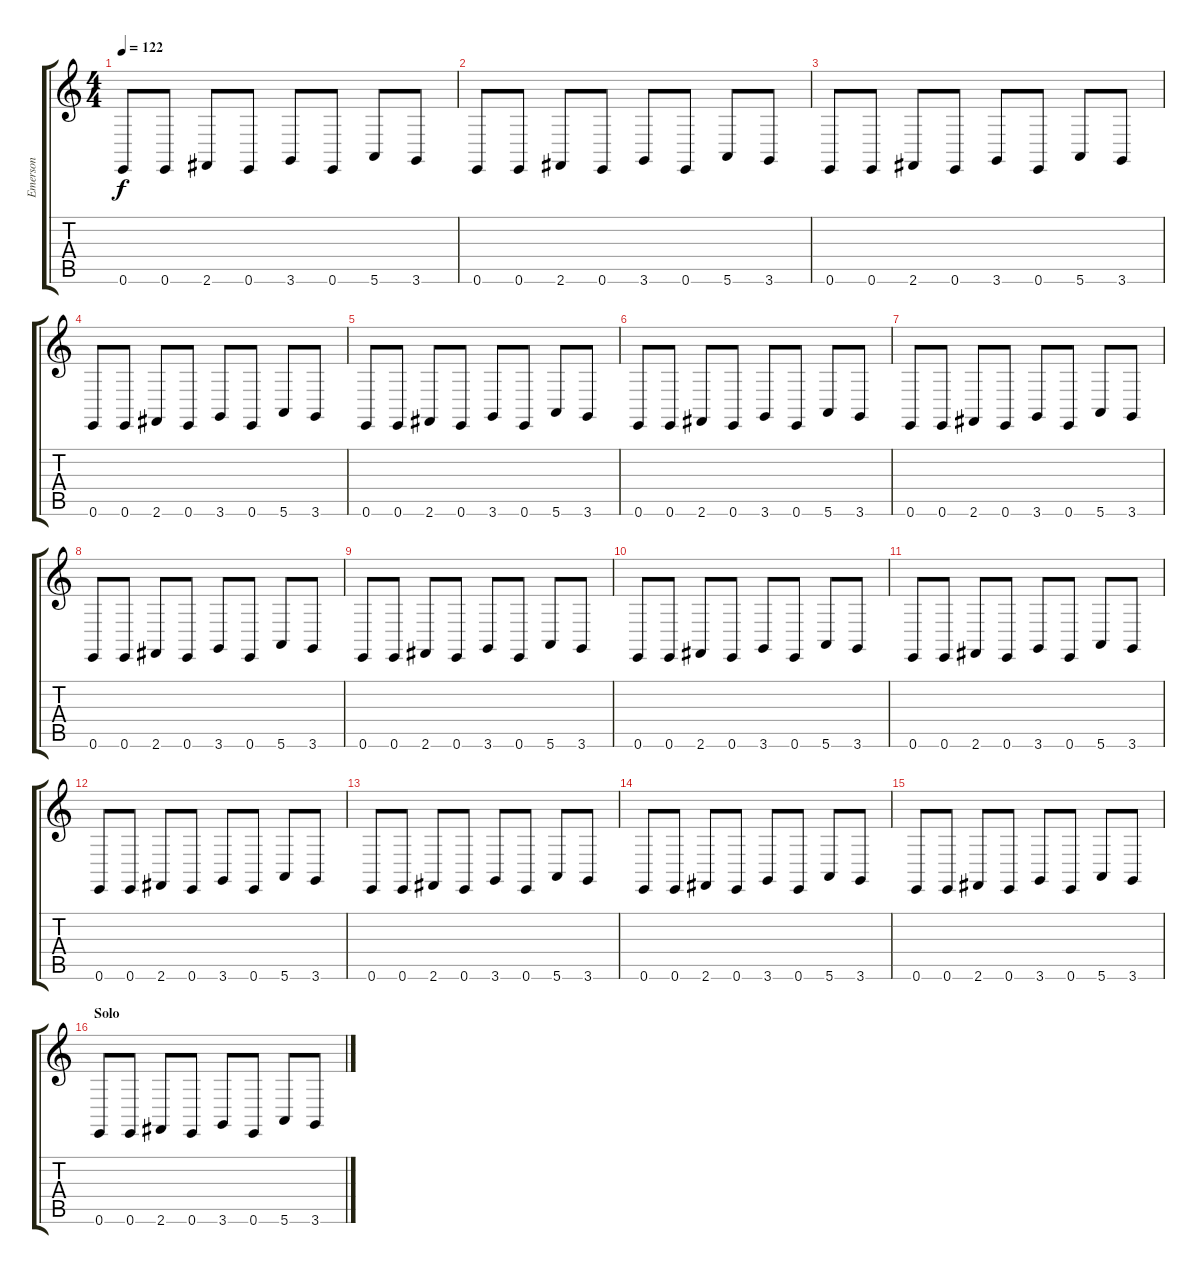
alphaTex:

\track ("Emerson" "Emerson") {instrument lead2sawtooth}
\staff {score tabs}
\tuning (E4 B3 G3 D3 A2 E2) {hide}
\ts (4 4)
\tempo 122
\clef g2
\ks c
0.6.8{dy f} 0.6.8 2.6.8 0.6.8 3.6.8 0.6.8 5.6.8 3.6.8 |
0.6.8 0.6.8 2.6.8 0.6.8 3.6.8 0.6.8 5.6.8 3.6.8 |
0.6.8 0.6.8 2.6.8 0.6.8 3.6.8 0.6.8 5.6.8 3.6.8 |
0.6.8 0.6.8 2.6.8 0.6.8 3.6.8 0.6.8 5.6.8 3.6.8 |
0.6.8 0.6.8 2.6.8 0.6.8 3.6.8 0.6.8 5.6.8 3.6.8 |
0.6.8 0.6.8 2.6.8 0.6.8 3.6.8 0.6.8 5.6.8 3.6.8 |
0.6.8 0.6.8 2.6.8 0.6.8 3.6.8 0.6.8 5.6.8 3.6.8 |
0.6.8 0.6.8 2.6.8 0.6.8 3.6.8 0.6.8 5.6.8 3.6.8 |
0.6.8 0.6.8 2.6.8 0.6.8 3.6.8 0.6.8 5.6.8 3.6.8 |
0.6.8 0.6.8 2.6.8 0.6.8 3.6.8 0.6.8 5.6.8 3.6.8 |
0.6.8 0.6.8 2.6.8 0.6.8 3.6.8 0.6.8 5.6.8 3.6.8 |
0.6.8 0.6.8 2.6.8 0.6.8 3.6.8 0.6.8 5.6.8 3.6.8 |
0.6.8 0.6.8 2.6.8 0.6.8 3.6.8 0.6.8 5.6.8 3.6.8 |
0.6.8 0.6.8 2.6.8 0.6.8 3.6.8 0.6.8 5.6.8 3.6.8 |
0.6.8 0.6.8 2.6.8 0.6.8 3.6.8 0.6.8 5.6.8 3.6.8 |
\section ("" "Solo")
0.6.8 0.6.8 2.6.8 0.6.8 3.6.8 0.6.8 5.6.8 3.6.8
